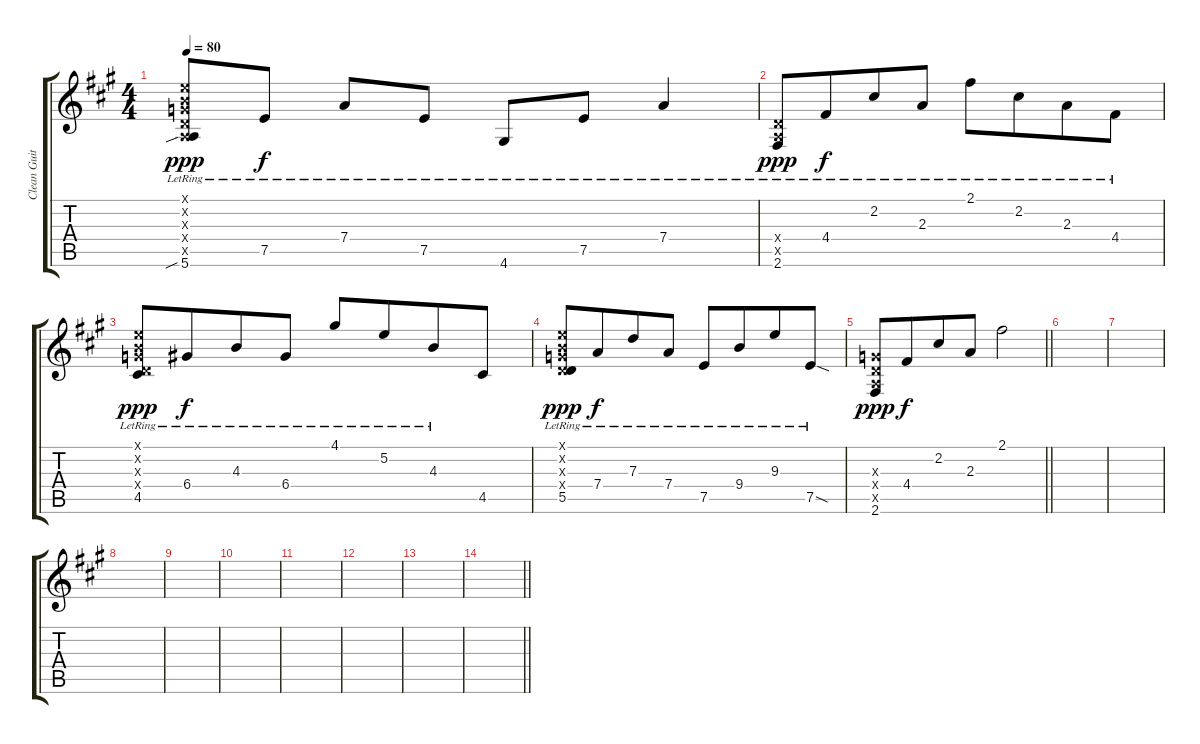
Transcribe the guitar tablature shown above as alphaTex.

\track ("Clean Guitar" "Clean Guit") {instrument electricguitarclean}
\staff {score tabs}
\tuning (E4 B3 G3 D3 A2 E2) {hide}
\ts (4 4)
\tempo 80
\clef g2
\ks a
(0.1{x} 0.2{x} 0.3{x} 0.4{x} 0.5{x} 5.6{sib lr}).8{dy ppp} 7.5{lr}.8{dy f} 7.4{lr}.8 7.5{lr}.8 4.6{lr}.8 7.5{lr}.8 7.4{lr}.4 |
(0.4{x} 0.5{x} 2.6{lr}).8{dy ppp} 4.4{lr}.8{dy f beam merge} 2.2{lr}.8 2.3{lr}.8 2.1{lr}.8 2.2{lr}.8{beam merge} 2.3{lr}.8 4.4{lr}.8 |
(0.1{x} 0.2{x} 0.3{x} 0.4{x} 4.5{lr}).8{dy ppp} 6.4{lr}.8{dy f beam merge} 4.3{lr}.8 6.4{lr}.8 4.1{lr}.8 5.2{lr}.8{beam merge} 4.3{lr}.8 4.5.8 |
(0.1{x} 0.2{x} 0.3{x} 0.4{x} 5.5{lr}).8{dy ppp} 7.4{lr}.8{dy f beam merge} 7.3{lr}.8 7.4{lr}.8 7.5{lr}.8 9.4{lr}.8{beam merge} 9.3{lr}.8 7.5{sod lr}.8 |
\barLineRight lightlight
(0.3{x} 0.4{x} 0.5{x} 2.6).8{dy ppp} 4.4.8{dy f beam merge} 2.2.8 2.3.8 2.1.2 |
|
|
|
|
|
|
|
|
\barLineRight lightlight
